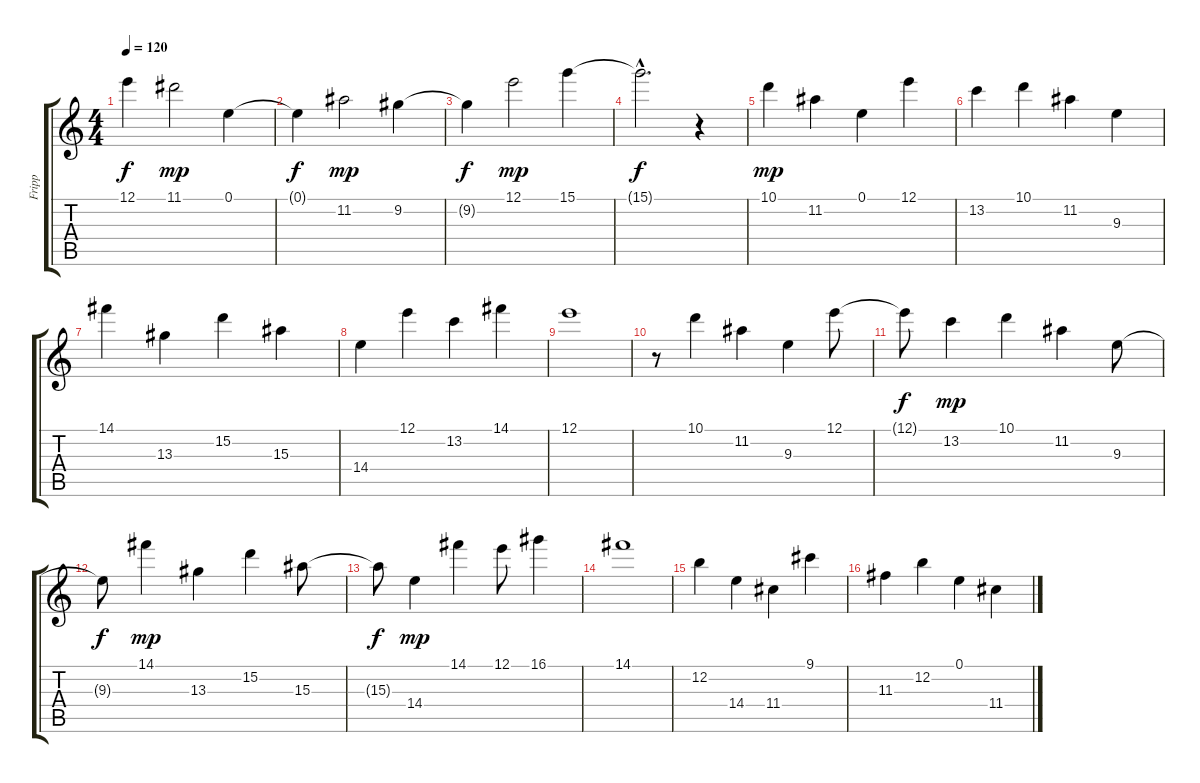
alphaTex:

\track ("Fripp" "Fripp") {instrument acousticguitarnylon}
\staff {score tabs}
\tuning (E4 B3 G3 D3 A2 E2) {hide}
\ts (4 4)
\tempo 120
\clef g2
\ks c
12.1{t}.4{dy f} 11.1.2{dy mp} 0.1.4 |
0.1{t}.4{dy f} 11.2.2{dy mp} 9.2.4 |
9.2{t}.4{dy f} 12.1.2{dy mp} 15.1.4 |
15.1{hac t}.2{d dy f} r.4 |
10.1.4{dy mp} 11.2.4 0.1.4 12.1.4 |
13.2.4 10.1.4 11.2.4 9.3.4 |
14.1.4 13.3.4 15.2.4 15.3.4 |
14.4.4 12.1.4 13.2.4 14.1.4 |
12.1.1 |
r.8 10.1.4 11.2.4 9.3.4 12.1.8 |
12.1{t}.8{dy f} 13.2.4{dy mp} 10.1.4 11.2.4 9.3.8 |
9.3{t}.8{dy f} 14.1.4{dy mp} 13.3.4 15.2.4 15.3.8 |
15.3{t}.8{dy f} 14.4.4{dy mp} 14.1.4 12.1.8 16.1.4 |
14.1.1 |
12.2.4 14.4.4 11.4.4 9.1.4 |
11.3.4 12.2.4 0.1.4 11.4.4
